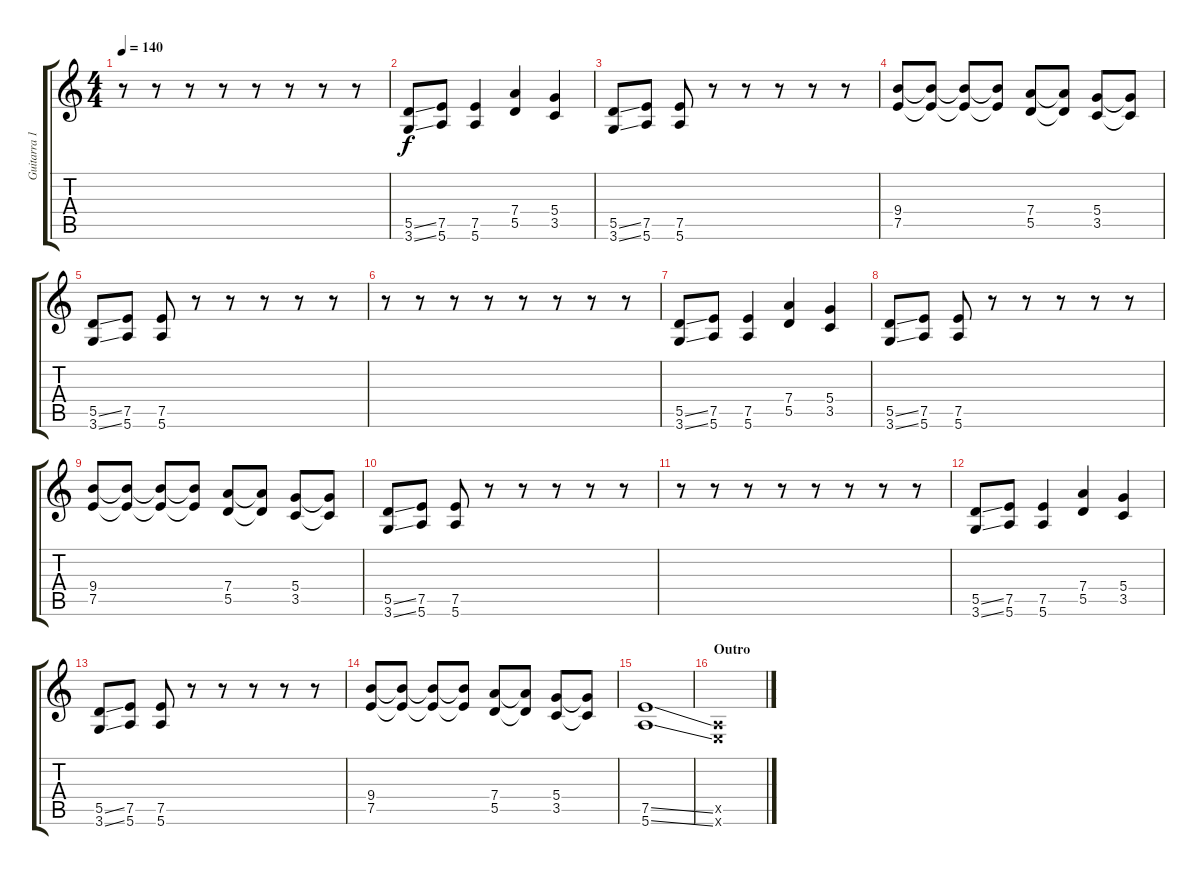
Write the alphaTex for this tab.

\track ("Guitarra 1" "Guitarra 1") {instrument distortionguitar}
\staff {score tabs}
\tuning (E4 B3 G3 D3 A2 E2) {hide}
\ts (4 4)
\tempo 140
\clef g2
\ks c
r.8{dy f} r.8 r.8 r.8 r.8 r.8 r.8 r.8 |
(5.5{ss} 3.6{ss}).8 (7.5 5.6).8 (7.5 5.6).4 (7.4 5.5).4 (5.4 3.5).4 |
(5.5{ss} 3.6{ss}).8 (7.5 5.6).8 (7.5 5.6).8 r.8 r.8 r.8 r.8 r.8 |
(9.4 7.5).8 (9.4{t} 7.5{t}).8 (9.4{t} 7.5{t}).8 (9.4{t} 7.5{t}).8 (7.4 5.5).8 (7.4{t} 5.5{t}).8 (5.4 3.5).8 (5.4{t} 3.5{t}).8 |
(5.5{ss} 3.6{ss}).8 (7.5 5.6).8 (7.5 5.6).8 r.8 r.8 r.8 r.8 r.8 |
r.8 r.8 r.8 r.8 r.8 r.8 r.8 r.8 |
(5.5{ss} 3.6{ss}).8 (7.5 5.6).8 (7.5 5.6).4 (7.4 5.5).4 (5.4 3.5).4 |
(5.5{ss} 3.6{ss}).8 (7.5 5.6).8 (7.5 5.6).8 r.8 r.8 r.8 r.8 r.8 |
(9.4 7.5).8 (9.4{t} 7.5{t}).8 (9.4{t} 7.5{t}).8 (9.4{t} 7.5{t}).8 (7.4 5.5).8 (7.4{t} 5.5{t}).8 (5.4 3.5).8 (5.4{t} 3.5{t}).8 |
(5.5{ss} 3.6{ss}).8 (7.5 5.6).8 (7.5 5.6).8 r.8 r.8 r.8 r.8 r.8 |
r.8 r.8 r.8 r.8 r.8 r.8 r.8 r.8 |
(5.5{ss} 3.6{ss}).8 (7.5 5.6).8 (7.5 5.6).4 (7.4 5.5).4 (5.4 3.5).4 |
(5.5{ss} 3.6{ss}).8 (7.5 5.6).8 (7.5 5.6).8 r.8 r.8 r.8 r.8 r.8 |
(9.4 7.5).8 (9.4{t} 7.5{t}).8 (9.4{t} 7.5{t}).8 (9.4{t} 7.5{t}).8 (7.4 5.5).8 (7.4{t} 5.5{t}).8 (5.4 3.5).8 (5.4{t} 3.5{t}).8 |
(7.5{ss} 5.6{ss}).1 |
\section ("" "Outro")
(0.5{x} 0.6{x}).1
